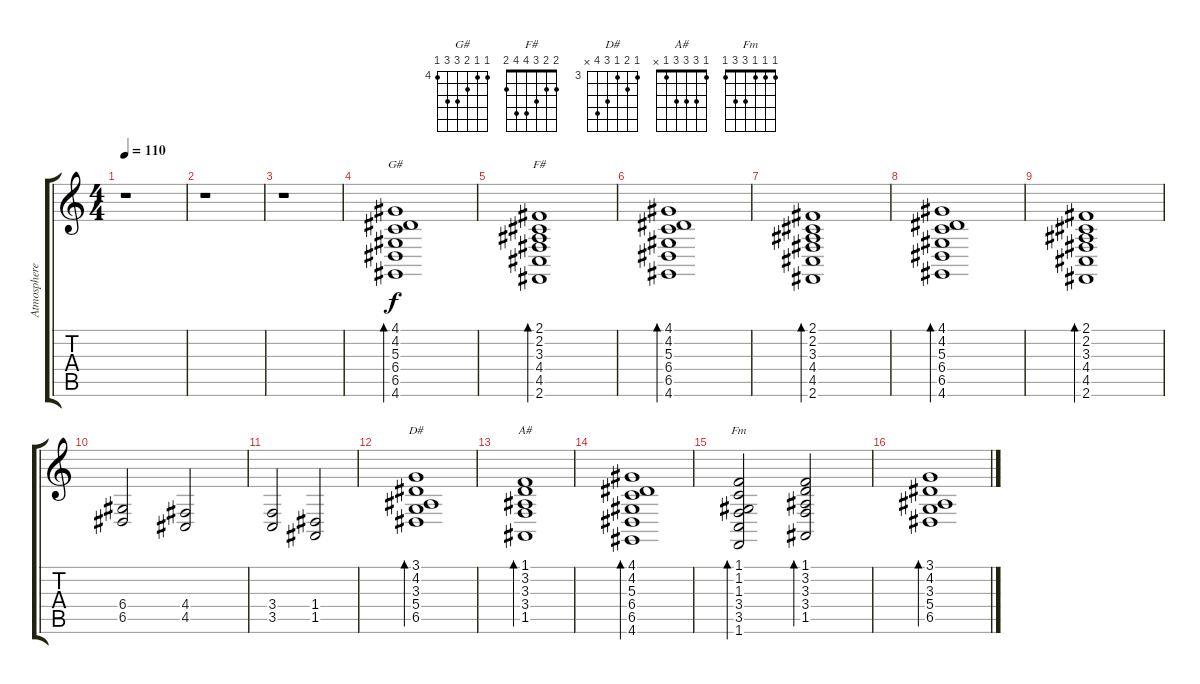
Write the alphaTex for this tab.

\track ("Atmosphere" "Atmosphere") {instrument fx4atmosphere}
\staff {score tabs}
\tuning (E4 B3 G3 D3 A2 E2) {hide}
\chord ("G#" 4 4 5 6 6 4) {firstfret 4}
\chord ("F#" 2 2 3 4 4 2)
\chord ("D#" 3 4 3 5 6 x) {firstfret 3}
\chord ("A#" 1 3 3 3 1 x)
\chord ("Fm" 1 1 1 3 3 1)
\ts (4 4)
\tempo 110
\clef g2
\ks c
r.1{dy f} |
r.1 |
r.1 |
(4.1 4.2 5.3 6.4 6.5 4.6).1{bd 120 ch "G#"} |
(2.1 2.2 3.3 4.4 4.5 2.6).1{bd 120 ch "F#"} |
(4.1 4.2 5.3 6.4 6.5 4.6).1{bd 120} |
(2.1 2.2 3.3 4.4 4.5 2.6).1{bd 120} |
(4.1 4.2 5.3 6.4 6.5 4.6).1{bd 120} |
(2.1 2.2 3.3 4.4 4.5 2.6).1{bd 120} |
(6.4 6.5).2 (4.4 4.5).2 |
(3.4 3.5).2 (1.4 1.5).2 |
(3.1 4.2 3.3 5.4 6.5).1{bd 120 ch "D#"} |
(1.1 3.2 3.3 3.4 1.5).1{bd 120 ch "A#"} |
(4.1 4.2 5.3 6.4 6.5 4.6).1{bd 120} |
(1.1 1.2 1.3 3.4 3.5 1.6).2{bd 120 ch "Fm"} (1.1 3.2 3.3 3.4 1.5).2{bd 120} |
(3.1 4.2 3.3 5.4 6.5).1{bd 120}
